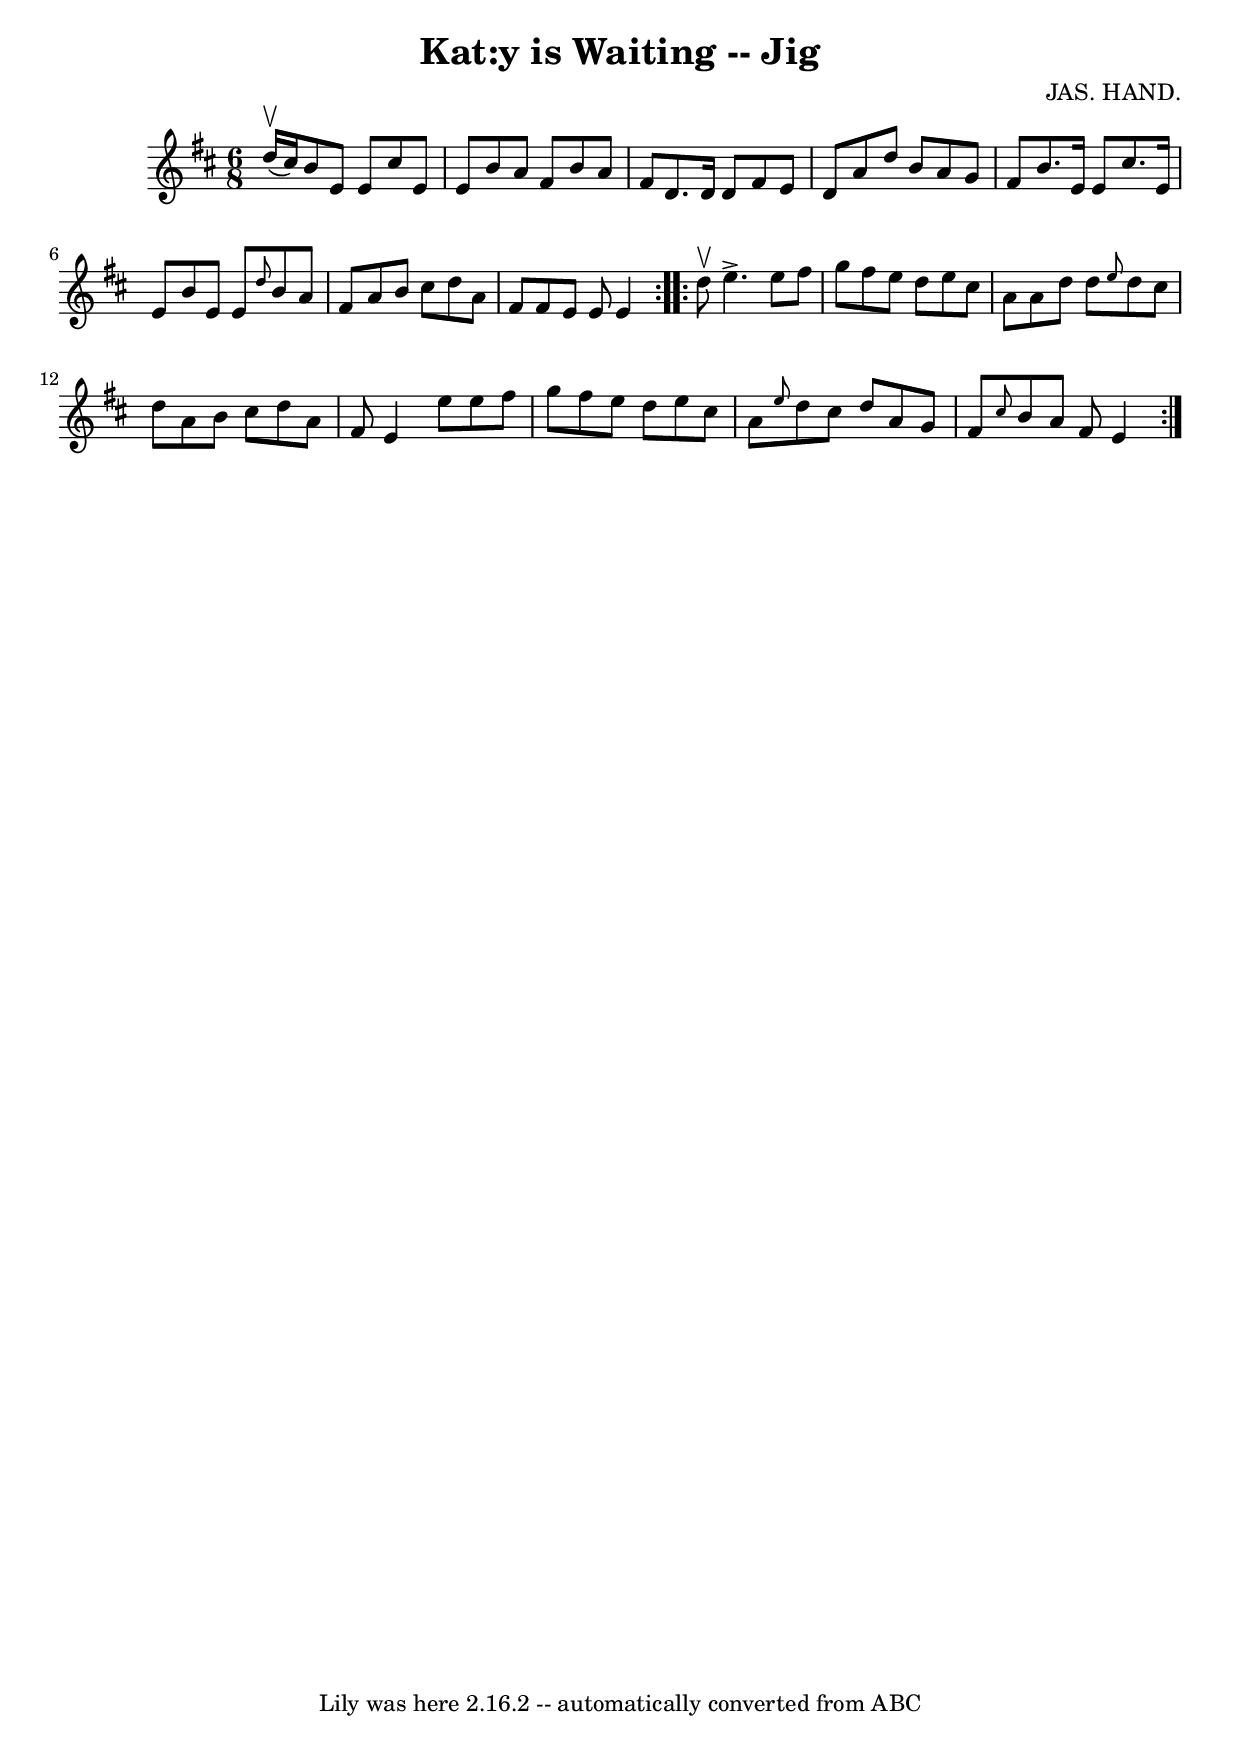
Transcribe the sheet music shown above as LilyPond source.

\version "2.16.2"
\include "Mammoth.ily"
\header {
  %% book = "Ryan's Mammoth Collection"
  composer = "JAS. HAND."
  crossRefNumber = "1"
  footnotes = "\\\\83 421"
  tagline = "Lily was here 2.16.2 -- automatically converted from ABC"
  title = "Kat:y is Waiting -- Jig"

}
voicedefault =  {



  \repeat volta 2 {

    \time 6/8 
    \key e \dorian
    d''16^\upbow(cis''16) |
    b'8 e'8 
    e'8 cis''8 e'8 e'8    |
    b'8 a'8 fis'8 b'8 a'8  
    fis'8    |
    d'8. d'16 d'8 fis'8 e'8 d'8    |
    
    a'8 d''8 b'8 a'8 g'8 fis'8    |
    b'8. e'16 e'8   
    cis''8. e'16 e'8    |
    b'8 e'8 e'8  \grace { d''8  
			}   
    b'8 a'8 fis'8    |
    a'8 b'8 cis''8 d''8 a'8 fis'8  
    |
    fis'8 e'8 e'8 e'4    
  }     
  \repeat volta 2 {
    d''8 ^\upbow |
    e''4.^\accent e''8 fis''8 g''8    |
    
    fis''8 e''8 d''8 e''8 cis''8 a'8    |
    a'8 d''8    
    d''8  \grace { e''8  
		 } d''8 cis''8 d''8    |
    a'8 b'8    
    cis''8 d''8 a'8 fis'8    |
    e'4 e''8 e''8 fis''8    
    g''8    |
    fis''8 e''8 d''8 e''8 cis''8 a'8    |
    
    \grace { e''8  
	   } d''8 cis''8 d''8 a'8 g'8 fis'8    |
    
    \grace { cis''8  
	   } b'8 a'8 fis'8 e'4    
  }   

}

\score{
  <<

    \context Staff="default"
    {
      \voicedefault 
      
    }

  >>
  \layout {
    
  }
  \midi {
  }

}
